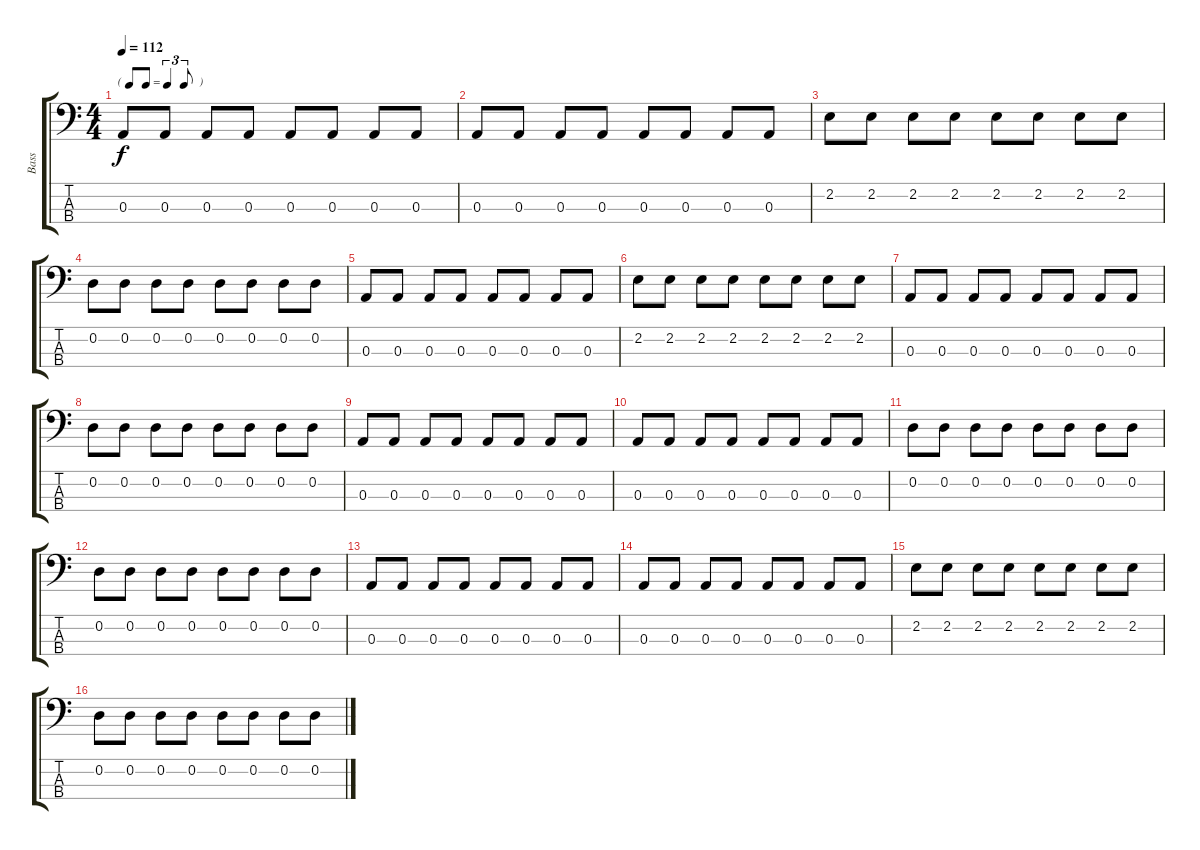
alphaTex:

\track ("Bass" "Bass") {instrument electricbassfinger}
\staff {score tabs}
\tuning (G2 D2 A1 E1) {hide}
\ts (4 4)
\tf triplet8th
\tempo 112
\clef f4
\ks c
0.3.8{dy f} 0.3.8 0.3.8 0.3.8 0.3.8 0.3.8 0.3.8 0.3.8 |
0.3.8 0.3.8 0.3.8 0.3.8 0.3.8 0.3.8 0.3.8 0.3.8 |
2.2.8 2.2.8 2.2.8 2.2.8 2.2.8 2.2.8 2.2.8 2.2.8 |
0.2.8 0.2.8 0.2.8 0.2.8 0.2.8 0.2.8 0.2.8 0.2.8 |
0.3.8 0.3.8 0.3.8 0.3.8 0.3.8 0.3.8 0.3.8 0.3.8 |
2.2.8 2.2.8 2.2.8 2.2.8 2.2.8 2.2.8 2.2.8 2.2.8 |
0.3.8 0.3.8 0.3.8 0.3.8 0.3.8 0.3.8 0.3.8 0.3.8 |
0.2.8 0.2.8 0.2.8 0.2.8 0.2.8 0.2.8 0.2.8 0.2.8 |
0.3.8 0.3.8 0.3.8 0.3.8 0.3.8 0.3.8 0.3.8 0.3.8 |
0.3.8 0.3.8 0.3.8 0.3.8 0.3.8 0.3.8 0.3.8 0.3.8 |
0.2.8 0.2.8 0.2.8 0.2.8 0.2.8 0.2.8 0.2.8 0.2.8 |
0.2.8 0.2.8 0.2.8 0.2.8 0.2.8 0.2.8 0.2.8 0.2.8 |
0.3.8 0.3.8 0.3.8 0.3.8 0.3.8 0.3.8 0.3.8 0.3.8 |
0.3.8 0.3.8 0.3.8 0.3.8 0.3.8 0.3.8 0.3.8 0.3.8 |
2.2.8 2.2.8 2.2.8 2.2.8 2.2.8 2.2.8 2.2.8 2.2.8 |
0.2.8 0.2.8 0.2.8 0.2.8 0.2.8 0.2.8 0.2.8 0.2.8
